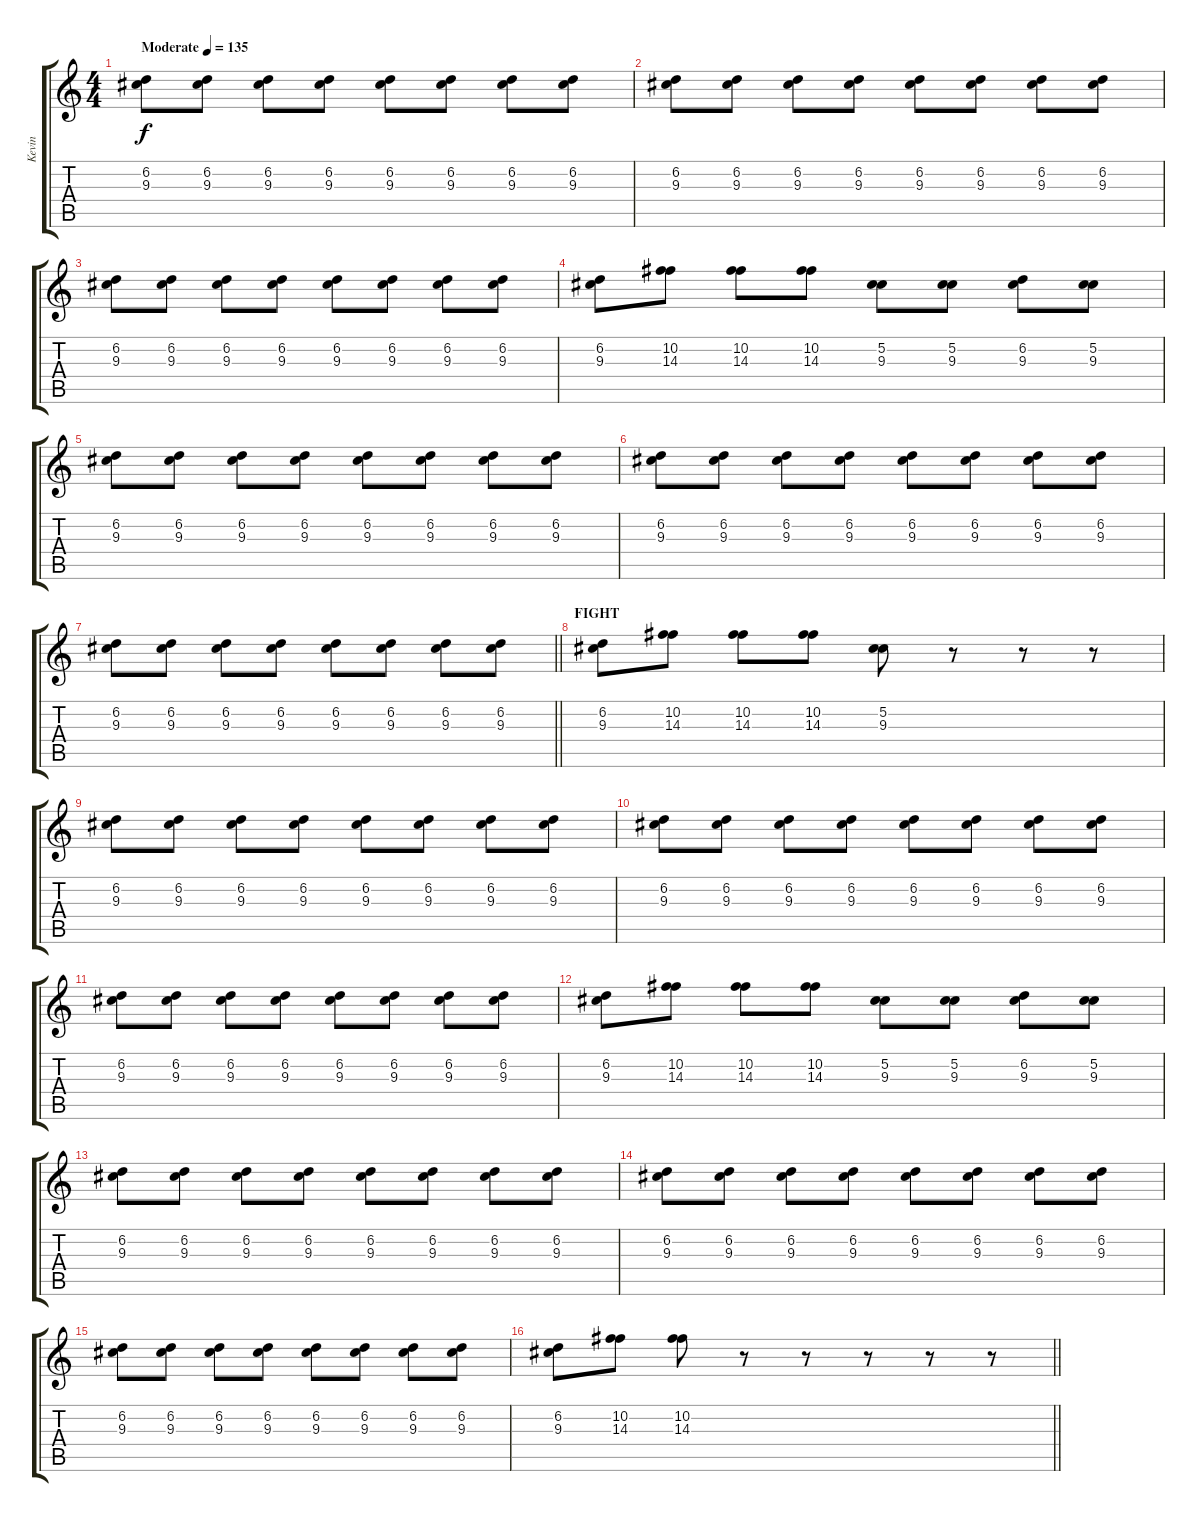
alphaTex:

\track ("Kevin" "Kevin") {instrument distortionguitar}
\staff {score tabs}
\tuning (Db4 Ab3 E3 B2 Gb2 B1) {hide}
\ts (4 4)
\tempo (135 "Moderate")
\clef g2
\ks c
(6.2 9.3).8{dy f volume 0 instrument distortionguitar} (6.2 9.3).8{volume 13} (6.2 9.3).8 (6.2 9.3).8 (6.2 9.3).8 (6.2 9.3).8 (6.2 9.3).8 (6.2 9.3).8 |
(6.2 9.3).8 (6.2 9.3).8 (6.2 9.3).8 (6.2 9.3).8 (6.2 9.3).8 (6.2 9.3).8 (6.2 9.3).8 (6.2 9.3).8 |
(6.2 9.3).8 (6.2 9.3).8 (6.2 9.3).8 (6.2 9.3).8 (6.2 9.3).8 (6.2 9.3).8 (6.2 9.3).8 (6.2 9.3).8 |
(6.2 9.3).8 (10.2 14.3).8 (10.2 14.3).8 (10.2 14.3).8 (5.2 9.3).8 (5.2 9.3).8 (6.2 9.3).8 (5.2 9.3).8 |
(6.2 9.3).8 (6.2 9.3).8 (6.2 9.3).8 (6.2 9.3).8 (6.2 9.3).8 (6.2 9.3).8 (6.2 9.3).8 (6.2 9.3).8 |
(6.2 9.3).8 (6.2 9.3).8 (6.2 9.3).8 (6.2 9.3).8 (6.2 9.3).8 (6.2 9.3).8 (6.2 9.3).8 (6.2 9.3).8 |
\barLineRight lightlight
(6.2 9.3).8 (6.2 9.3).8 (6.2 9.3).8 (6.2 9.3).8 (6.2 9.3).8 (6.2 9.3).8 (6.2 9.3).8 (6.2 9.3).8 |
\section ("" "FIGHT")
(6.2 9.3).8 (10.2 14.3).8 (10.2 14.3).8 (10.2 14.3).8 (5.2 9.3).8 r.8 r.8 r.8 |
(6.2 9.3).8 (6.2 9.3).8 (6.2 9.3).8 (6.2 9.3).8 (6.2 9.3).8 (6.2 9.3).8 (6.2 9.3).8 (6.2 9.3).8 |
(6.2 9.3).8 (6.2 9.3).8 (6.2 9.3).8 (6.2 9.3).8 (6.2 9.3).8 (6.2 9.3).8 (6.2 9.3).8 (6.2 9.3).8 |
(6.2 9.3).8 (6.2 9.3).8 (6.2 9.3).8 (6.2 9.3).8 (6.2 9.3).8 (6.2 9.3).8 (6.2 9.3).8 (6.2 9.3).8 |
(6.2 9.3).8 (10.2 14.3).8 (10.2 14.3).8 (10.2 14.3).8 (5.2 9.3).8 (5.2 9.3).8 (6.2 9.3).8 (5.2 9.3).8 |
(6.2 9.3).8 (6.2 9.3).8 (6.2 9.3).8 (6.2 9.3).8 (6.2 9.3).8 (6.2 9.3).8 (6.2 9.3).8 (6.2 9.3).8 |
(6.2 9.3).8 (6.2 9.3).8 (6.2 9.3).8 (6.2 9.3).8 (6.2 9.3).8 (6.2 9.3).8 (6.2 9.3).8 (6.2 9.3).8 |
(6.2 9.3).8 (6.2 9.3).8 (6.2 9.3).8 (6.2 9.3).8 (6.2 9.3).8 (6.2 9.3).8 (6.2 9.3).8 (6.2 9.3).8 |
\barLineRight lightlight
(6.2 9.3).8 (10.2 14.3).8 (10.2 14.3).8 r.8 r.8 r.8 r.8 r.8
